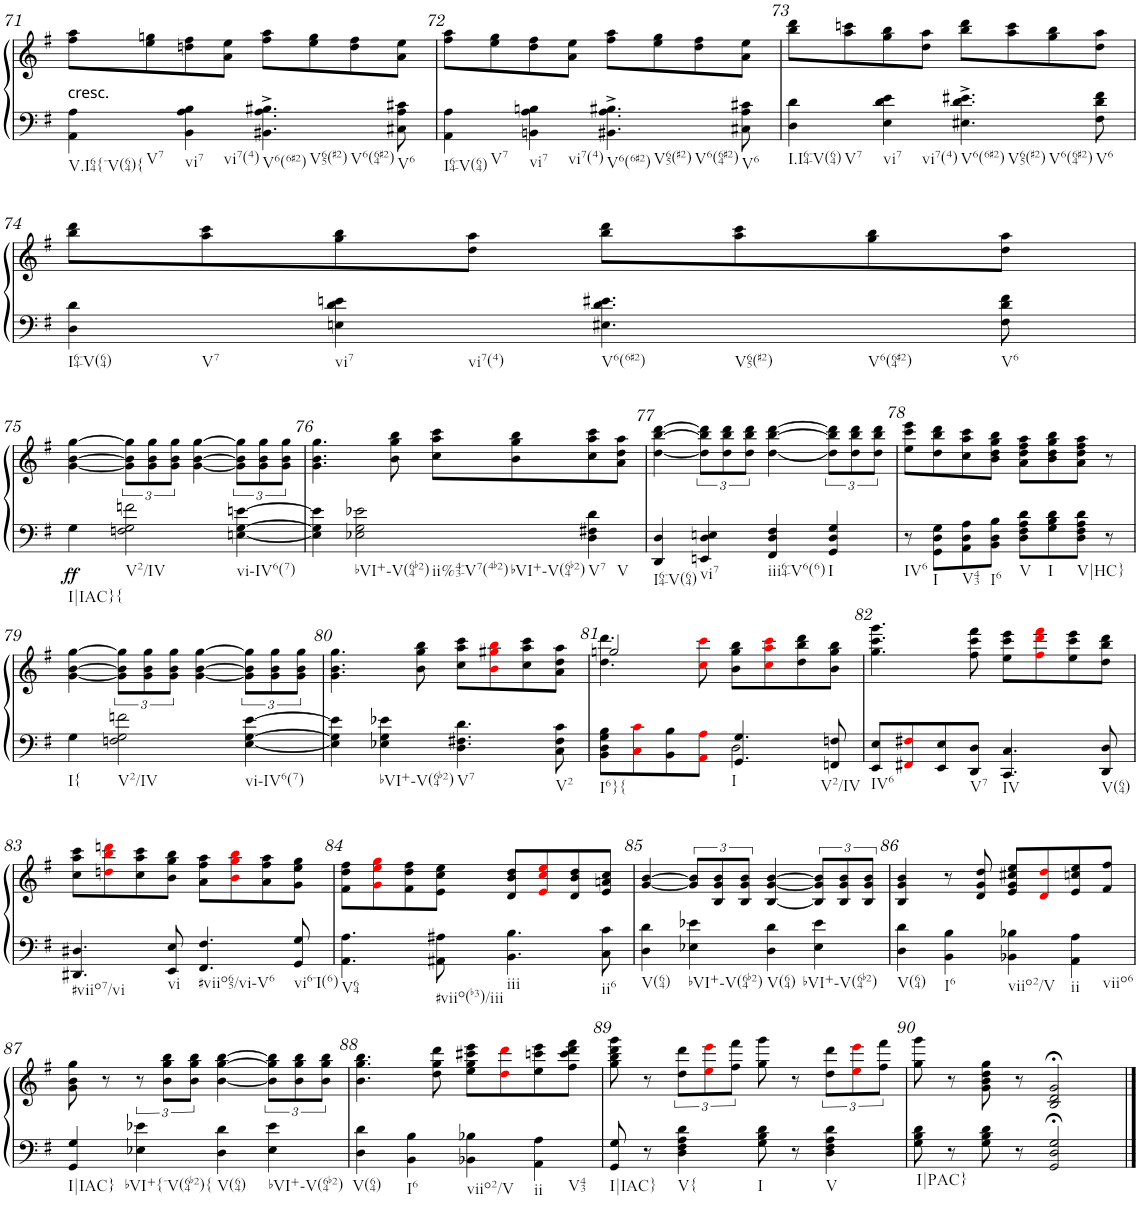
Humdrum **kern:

**kern	**kern	**dynam
*part1	*part1	*part1
*staff2	*staff1	*staff1/2
*I"Klavier	*	*
*I'Klav.	*	*
!!LO:PB:g=z
*clefF4	*clefG2	*
*k[f#]	*k[f#]	*
*G:	*G:	*
*M4/4	*M4/4	*
*met(c)	*met(c)	*
=71	=71	=71
!LO:TX:a:t=cresc.	!	!
!LO:TX:b:t=V.I64{-V(64){	!	!
!LO:TX:b:t=V7	!	!
4AA\ 4A\	8ff#\ 8aa\L	.
.	8ee\ 8ggn\	.
!LO:TX:b:t=vi7	!	!
!LO:TX:b:t=vi7(4)	!	!
4BB\ 4A\ 4B\	8ddn\ 8ff#\	.
.	8a\ 8ee\J	.
!LO:TX:b:t=V6(6#2)	!	!
!LO:TX:b:t=V65(#2)	!	!
!LO:TX:b:t=V6(64#2)	!	!
4.BB#X\^ 4.A\^ 4.B#X\^	8ff#\ 8aa\L	.
.	8ee\ 8gg\	.
.	8dd\ 8ff#\	.
!LO:TX:b:t=V6	!	!
8C#X\ 8A\ 8c#X\	8a\ 8ee\J	.
=72	=72	=72
!LO:TX:b:t=I64-V(64)	!	!
!LO:TX:b:t=V7	!	!
4AA\ 4A\	8ff#\ 8aa\L	.
.	8ee\ 8gg\	.
!LO:TX:b:t=vi7	!	!
!LO:TX:b:t=vi7(4)	!	!
4BBn\ 4A\ 4Bn\	8dd\ 8ff#\	.
.	8a\ 8ee\J	.
!LO:TX:b:t=V6(6#2)	!	!
!LO:TX:b:t=V65(#2)	!	!
!LO:TX:b:t=V6(64#2)	!	!
4.BB#X\^ 4.A\^ 4.B#X\^	8ff#\ 8aa\L	.
.	8ee\ 8gg\	.
.	8dd\ 8ff#\	.
!LO:TX:b:t=V6	!	!
8C#X\ 8A\ 8c#X\	8a\ 8ee\J	.
=73	=73	=73
!LO:TX:b:t=I.I64-V(64)	!	!
!LO:TX:b:t=V7	!	!
4D\ 4d\	8bb\ 8ddd\L	.
.	8aa\ 8cccn\	.
!LO:TX:b:t=vi7	!	!
!LO:TX:b:t=vi7(4)	!	!
4E\ 4d\ 4e\	8gg\ 8bb\	.
.	8dd\ 8aa\J	.
!LO:TX:b:t=V6(6#2)	!	!
!LO:TX:b:t=V65(#2)	!	!
!LO:TX:b:t=V6(64#2)	!	!
4.E#X\^ 4.d\^ 4.e#X\^	8bb\ 8ddd\L	.
.	8aa\ 8ccc\	.
.	8gg\ 8bb\	.
!LO:TX:b:t=V6	!	!
8F#\ 8d\ 8f#\	8dd\ 8aa\J	.
!!LO:LB:g=z
=74	=74	=74
!LO:TX:b:t=I64-V(64)	!	!
!LO:TX:b:t=V7	!	!
4D\ 4d\	8bb\ 8ddd\L	.
.	8aa\ 8ccc\	.
!LO:TX:b:t=vi7	!	!
!LO:TX:b:t=vi7(4)	!	!
4En\ 4d\ 4en\	8gg\ 8bb\	.
.	8dd\ 8aa\J	.
!LO:TX:b:t=V6(6#2)	!	!
!LO:TX:b:t=V65(#2)	!	!
!LO:TX:b:t=V6(64#2)	!	!
4.E#X\ 4.d\ 4.e#X\	8bb\ 8ddd\L	.
.	8aa\ 8ccc\	.
.	8gg\ 8bb\	.
!LO:TX:b:t=V6	!	!
8F#\ 8d\ 8f#\	8dd\ 8aa\J	.
!!LO:LB:g=z
=75	=75	=75
!LO:TX:b:t=I|IAC}{	!	!
!	!	!LO:DY:b=2
4G\	[4g\ [4b\ [4gg\	ff
!LO:TX:b:t=V2/IV	!	!
2Fn\ 2G\ 2fn\	12g\] 12b\] 12gg\]L	.
.	12g\ 12b\ 12gg\	.
.	12g\ 12b\ 12gg\J	.
.	[4g\ [4b\ [4gg\	.
!LO:TX:b:t=vi-IV6(7)	!	!
[4En\ [4G\ [4en\	12g\] 12b\] 12gg\]L	.
.	12g\ 12b\ 12gg\	.
.	12g\ 12b\ 12gg\J	.
=76	=76	=76
4E\] 4G\] 4e\]	4.g\ 4.b\ 4.gg\	.
!LO:TX:b:t=bVI+-V(64b2)	!	!
!LO:TX:b:t=ii%43-V7(4b2)	!	!
!LO:TX:b:t=bVI+-V(64b2)	!	!
2E-X\ 2G\ 2e-X\	.	.
.	8b\ 8gg\ 8bb\	.
.	8cc\ 8aa\ 8ccc\L	.
.	8b\ 8gg\ 8bb\	.
!LO:TX:b:t=V7	!	!
!LO:TX:b:t=V	!	!
4D\ 4F#X\ 4d\	8cc\ 8aa\ 8ccc\	.
.	8a\ 8dd\ 8aa\J	.
=77	=77	=77
!LO:TX:b:t=I64-V(64)	!	!
4DD/ 4D/	[4dd\ [4bb\ [4ddd\	.
!LO:TX:b:t=vi7	!	!
4EEn/ 4D/ 4En/	12dd\] 12bb\] 12ddd\]L	.
.	12dd\ 12bb\ 12ddd\	.
.	12dd\ 12bb\ 12ddd\J	.
!LO:TX:b:t=iii64-V6(6)	!	!
4FF#/ 4D/ 4F#/	[4dd\ [4bb\ [4ddd\	.
!LO:TX:b:t=I	!	!
4GG/ 4D/ 4G/	12dd\] 12bb\] 12ddd\]L	.
.	12dd\ 12bb\ 12ddd\	.
.	12dd\ 12bb\ 12ddd\J	.
=78	=78	=78
!LO:TX:b:t=IV6	!	!
8r	8ee\ 8ccc\ 8eee\L	.
!LO:TX:b:t=I	!	!
8GG\ 8D\ 8G\L	8dd\ 8bb\ 8ddd\	.
!LO:TX:b:t=V43	!	!
8AA\ 8D\ 8A\	8cc\ 8aa\ 8ccc\	.
!LO:TX:b:t=I6	!	!
8BB\ 8D\ 8B\J	8b\ 8dd\ 8gg\ 8bb\J	.
!LO:TX:b:t=V	!	!
8D\ 8F#\ 8A\ 8d\L	8a\ 8dd\ 8ff#\ 8aa\L	.
!LO:TX:b:t=I	!	!
8G\ 8B\ 8d\	8b\ 8dd\ 8gg\ 8bb\	.
!LO:TX:b:t=V|HC}	!	!
8D\ 8F#\ 8A\ 8d\J	8a\ 8dd\ 8ff#\ 8aa\J	.
8r	8r	.
!!LO:LB:g=z
=79	=79	=79
!LO:TX:b:t=I{	!	!
4G\	[4g\ [4b\ [4gg\	.
!LO:TX:b:t=V2/IV	!	!
2Fn\ 2G\ 2fn\	12g\] 12b\] 12gg\]L	.
.	12g\ 12b\ 12gg\	.
.	12g\ 12b\ 12gg\J	.
.	[4g\ [4b\ [4gg\	.
!LO:TX:b:t=vi-IV6(7)	!	!
[4E\ [4G\ [4e\	12g\] 12b\] 12gg\]L	.
.	12g\ 12b\ 12gg\	.
.	12g\ 12b\ 12gg\J	.
=80	=80	=80
4E\] 4G\] 4e\]	4.g\ 4.b\ 4.gg\	.
!LO:TX:b:t=bVI+-V(64b2)	!	!
4E-X\ 4G\ 4e-X\	.	.
.	8b\ 8gg\ 8bb\	.
!LO:TX:b:t=V7	!	!
4.D\ 4.F#X\ 4.d\	8cc\ 8aa\ 8ccc\L	.
.	8bi\ 8gg#Xi\ 8bbi\	.
.	8cc\ 8aa\ 8ccc\	.
!LO:TX:b:t=V2	!	!
8C\ 8F#\ 8c\	8a\ 8dd\ 8aa\J	.
=81	=81	=81
*^	*^	*
!LO:TX:b:t=I6}{	!	!	!	!
8BB\ 8D\ 8G\ 8B\L	2ryy	2ggn/	4.dd\ 4.ddd\	.
8Ci\ 8ci\	.	.	.	.
8BB\ 8B\	.	.	.	.
8AAi\ 8Ai\J	.	.	8cci\ 8ccci\	.
!LO:TX:b:t=I	!	!	!	!
4.GG/ 4.G/	2D\	8b\ 8gg\ 8bb\L	2ryy	.
.	.	8cci\ 8aai\ 8ccci\	.	.
.	.	8dd\ 8bb\ 8ddd\	.	.
!LO:TX:b:t=V2/IV	!	!	!	!
8FFn/ 8Fn/	.	8b\ 8gg\ 8bb\J	.	.
*v	*v	*	*	*
*	*v	*v	*
=82	=82	=82
!LO:TX:b:t=IV6	!	!
8EE/ 8E/L	4.gg\ 4.ccc\ 4.ggg\	.
8FF#Xi/ 8F#Xi/	.	.
8EE/ 8E/	.	.
!LO:TX:b:t=V7	!	!
8DD/ 8D/J	8ff#\ 8ccc\ 8fff#\	.
!LO:TX:b:t=IV	!	!
4.CC/ 4.C/	8ee\ 8ccc\ 8eee\L	.
.	8ff#i\ 8dddi\ 8fff#i\	.
.	8ee\ 8ccc\ 8eee\	.
!LO:TX:b:t=V(64)	!	!
8DD/ 8D/	8dd\ 8bb\ 8ddd\J	.
!!LO:LB:g=z
=83	=83	=83
!LO:TX:b:t=#viio7/vi	!	!
4.DD#X/ 4.D#X/	8cc\ 8aa\ 8ccc\L	.
.	8ddni\ 8bbi\ 8dddni\	.
.	8cc\ 8aa\ 8ccc\	.
!LO:TX:b:t=vi	!	!
8EE/ 8E/	8b\ 8gg\ 8bb\J	.
!LO:TX:b:t=#viio65/vi-V6	!	!
4.FF#/ 4.F#/	8a\ 8ff#\ 8aa\L	.
.	8bi\ 8ggi\ 8bbi\	.
.	8a\ 8ff#\ 8aa\	.
!LO:TX:b:t=vi6-I(6)	!	!
8GG/ 8G/	8g\ 8ee\ 8gg\J	.
=84	=84	=84
!LO:TX:b:t=V64	!	!
4.AA\ 4.A\	8f#\ 8dd\ 8ff#\L	.
.	8gi\ 8eei\ 8ggi\	.
.	8f#\ 8dd\ 8ff#\	.
!LO:TX:b:t=#viio(b3)/iii	!	!
8AA#X\ 8A#X\	8e\ 8cc\ 8ee\J	.
!LO:TX:b:t=iii	!	!
4.BB\ 4.B\	8d/ 8b/ 8dd/L	.
.	8ei/ 8cci/ 8eei/	.
.	8d/ 8b/ 8dd/	.
!LO:TX:b:t=ii6	!	!
8C\ 8c\	8e/ 8an/ 8cc/J	.
=85	=85	=85
!LO:TX:b:t=V(64)	!	!
4D\ 4d\	[4g/ [4b/	.
!LO:TX:b:t=bVI+-V(64b2)	!	!
4E-X\ 4e-X\	12g/] 12b/]L	.
.	12B/ 12g/ 12b/	.
.	12B/ 12g/ 12b/J	.
!LO:TX:b:t=V(64)	!	!
4D\ 4d\	[4B/ [4g/ [4b/	.
!LO:TX:b:t=bVI+-V(64b2)	!	!
4E-\ 4e-\	12B/] 12g/] 12b/]L	.
.	12B/ 12g/ 12b/	.
.	12B/ 12g/ 12b/J	.
=86	=86	=86
!LO:TX:b:t=V(64)	!	!
4D\ 4d\	4B/ 4g/ 4b/	.
!LO:TX:b:t=I6	!	!
4BB\ 4B\	8r	.
.	8d/ 8g/ 8dd/	.
!LO:TX:b:t=viio2/V	!	!
4BB-X\ 4B-X\	8e/ 8g/ 8cc#X/ 8ee/L	.
.	8di/ 8ddi/	.
!LO:TX:b:t=ii	!	!
!LO:TX:b:t=viio6	!	!
4AA\ 4A\	8e/ 8ccn/ 8ee/	.
.	8f#/ 8ff#/J	.
!!LO:LB:g=z
=87	=87	=87
!LO:TX:b:t=I|IAC}	!	!
4GG/ 4G/	8g\ 8b\ 8gg\	.
.	8r	.
!LO:TX:b:t=bVI+{-V(64b2){	!	!
4E-X\ 4e-X\	12r	.
.	12b\ 12gg\ 12bb\L	.
.	12b\ 12gg\ 12bb\J	.
!LO:TX:b:t=V(64)	!	!
4D\ 4d\	[4b\ [4gg\ [4bb\	.
!LO:TX:b:t=bVI+-V(64b2)	!	!
4E-\ 4e-\	12b\] 12gg\] 12bb\]L	.
.	12b\ 12gg\ 12bb\	.
.	12b\ 12gg\ 12bb\J	.
=88	=88	=88
!LO:TX:b:t=V(64)	!	!
4D\ 4d\	4.b\ 4.gg\ 4.bb\	.
!LO:TX:b:t=I6	!	!
4BB\ 4B\	.	.
.	8dd\ 8gg\ 8ddd\	.
!LO:TX:b:t=viio2/V	!	!
4BB-X\ 4B-X\	8ee\ 8gg\ 8ccc#X\ 8eee\L	.
.	8ddi\ 8dddi\	.
!LO:TX:b:t=ii	!	!
!LO:TX:b:t=V43	!	!
4AA\ 4A\	8ee\ 8cccn\ 8eee\	.
.	8ff#\ 8ccc\ 8ddd\ 8fff#\J	.
=89	=89	=89
!LO:TX:b:t=I|IAC}	!	!
8GG/ 8G/	8gg\ 8bb\ 8ddd\ 8ggg\	.
8r	8r	.
!LO:TX:b:t=V{	!	!
4D\ 4F#\ 4A\ 4d\	12dd\ 12ddd\L	.
.	12eei\ 12eeei\	.
.	12ff#\ 12fff#\J	.
!LO:TX:b:t=I	!	!
8G\ 8B\ 8d\	8gg\ 8ggg\	.
8r	8r	.
!LO:TX:b:t=V	!	!
4D\ 4F#\ 4A\ 4d\	12dd\ 12ddd\L	.
.	12eei\ 12eeei\	.
.	12ff#\ 12fff#\J	.
=90	=90	=90
!LO:TX:b:t=I|PAC}	!	!
8G\ 8B\ 8d\	8gg\ 8ggg\	.
8r	8r	.
8G\ 8B\ 8d\	8g\ 8b\ 8dd\ 8gg\	.
8r	8r	.
2GG/;< 2D/;< 2G/;<	2B/;< 2d/;< 2g/;<	.
==	==	==
*-	*-	*-
